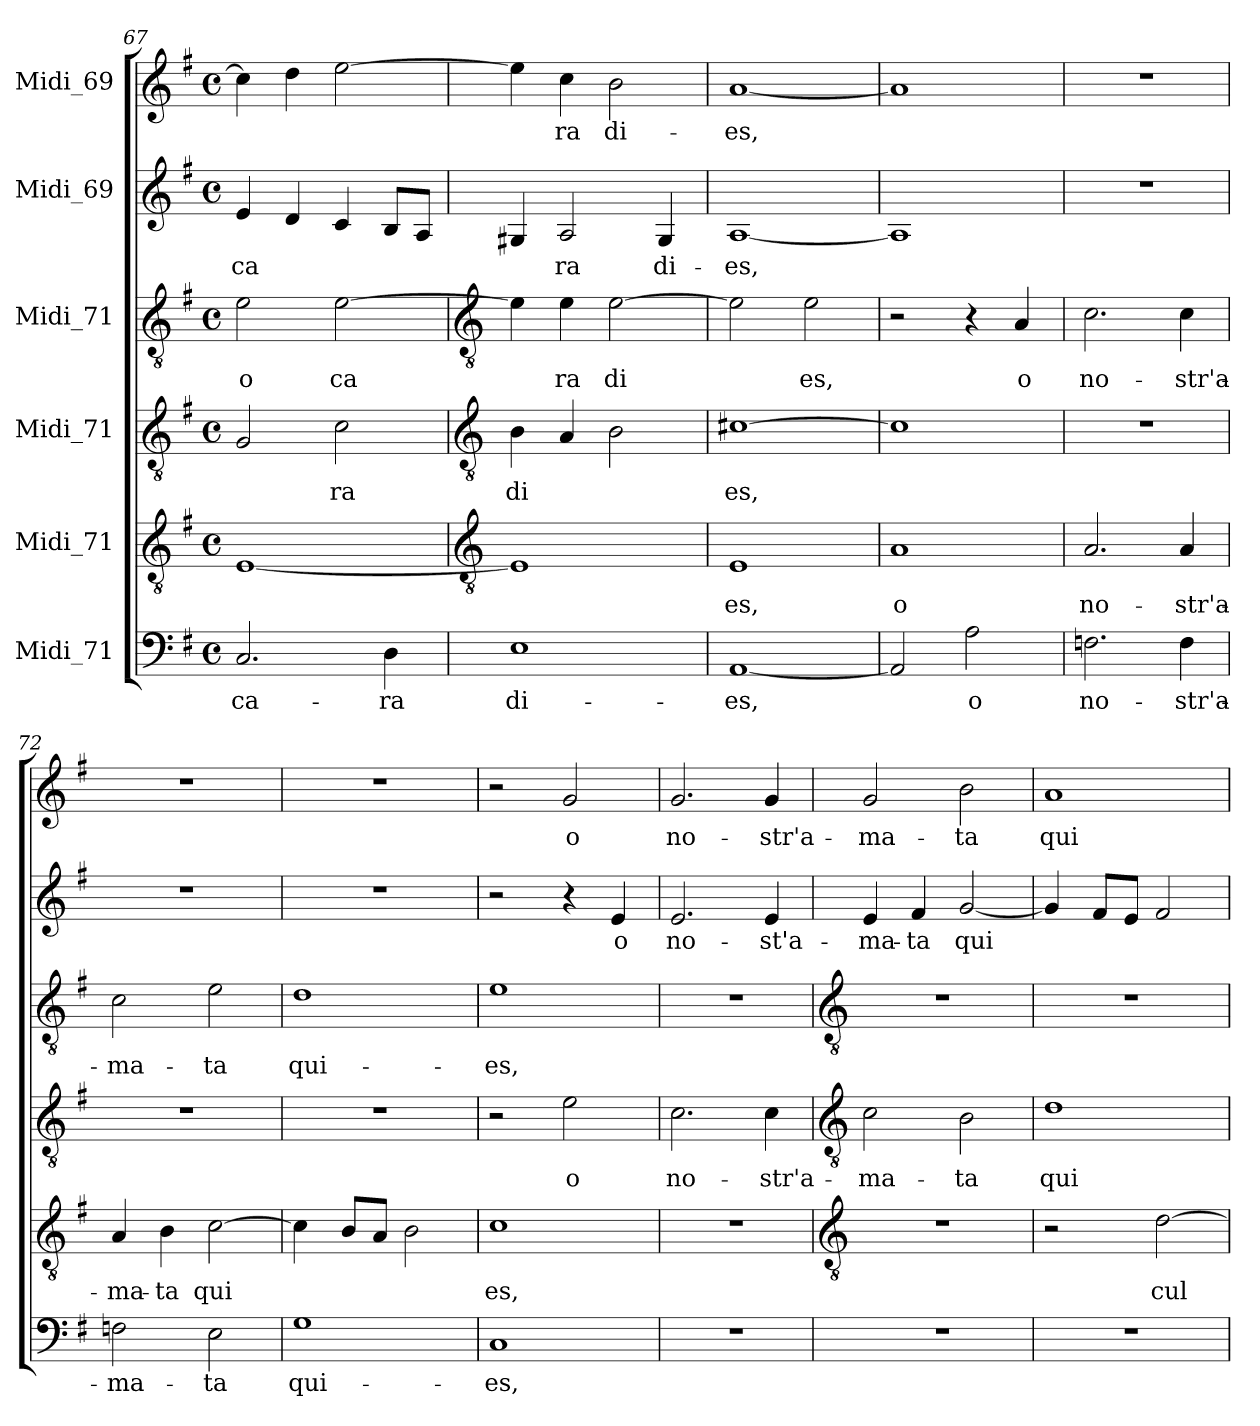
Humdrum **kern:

**kern	**text	**kern	**text	**kern	**text	**kern	**text	**kern	**text	**kern	**text
*part6	*part6	*part5	*part5	*part4	*part4	*part3	*part3	*part2	*part2	*part1	*part1
*staff6	*staff6	*staff5	*staff5	*staff4	*staff4	*staff3	*staff3	*staff2	*staff2	*staff1	*staff1
*I"Midi_71	*	*I"Midi_71	*	*I"Midi_71	*	*I"Midi_71	*	*I"Midi_69	*	*I"Midi_69	*
*clefF4	*	*clefGv2	*	*clefGv2	*	*clefGv2	*	*clefG2	*	*clefG2	*
*k[f#]	*	*k[f#]	*	*k[f#]	*	*k[f#]	*	*k[f#]	*	*k[f#]	*
*G:	*	*G:	*	*G:	*	*G:	*	*G:	*	*G:	*
*M4/4	*	*M4/4	*	*M4/4	*	*M4/4	*	*M4/4	*	*M4/4	*
*met(c)	*	*met(c)	*	*met(c)	*	*met(c)	*	*met(c)	*	*met(c)	*
=67	=67	=67	=67	=67	=67	=67	=67	=67	=67	=67	=67
!	!LO:LY:b	!	!	!	!	!	!LO:LY:b	!	!LO:LY:b	!	!
2.C	ca-	[1E	.	2G	.	2e	o	4e	ca	4cc]	.
.	.	.	.	.	.	.	.	4d	.	4dd	.
!	!	!	!	!	!LO:LY:b	!	!LO:LY:b	!	!	!	!
.	.	.	.	2c	ra	[2e	ca	4c	.	[2ee	.
!	!LO:LY:b	!	!	!	!	!	!	!	!	!	!
4D	-ra	.	.	.	.	.	.	8BL	.	.	.
.	.	.	.	.	.	.	.	8AJ	.	.	.
!!LO:LB:g=z
=68	=68	=68	=68	=68	=68	=68	=68	=68	=68	=68	=68
*	*	*clefGv2	*	*clefGv2	*	*clefGv2	*	*	*	*	*
!	!LO:LY:b	!	!	!	!LO:LY:b	!	!	!	!	!	!
1E	di-	1E]	.	4B	di	4e]	.	4G#X	.	4ee]	.
!	!	!	!	!	!	!	!LO:LY:b	!	!LO:LY:b	!	!LO:LY:b
.	.	.	.	4A	.	4e	ra	2A	ra	4cc	ra
!	!	!	!	!	!	!	!LO:LY:b	!	!	!	!LO:LY:b
.	.	.	.	2B	.	[2e	di	.	.	2b	di-
!	!	!	!	!	!	!	!	!	!LO:LY:b	!	!
.	.	.	.	.	.	.	.	4G#	di-	.	.
=69	=69	=69	=69	=69	=69	=69	=69	=69	=69	=69	=69
!	!LO:LY:b	!	!LO:LY:b	!	!LO:LY:b	!	!	!	!LO:LY:b	!	!LO:LY:b
[1AA	-es,	1E	es,	[1c#X	es,	2e]	.	[1A	-es,	[1a	-es,
!	!	!	!	!	!	!	!LO:LY:b	!	!	!	!
.	.	.	.	.	.	2e	es,	.	.	.	.
=70	=70	=70	=70	=70	=70	=70	=70	=70	=70	=70	=70
!	!	!	!LO:LY:b	!	!	!	!	!	!	!	!
2AA]	.	1A	o	1c#]	.	2r	.	1A]	.	1a]	.
!	!LO:LY:b	!	!	!	!	!	!	!	!	!	!
2A	o	.	.	.	.	4r	.	.	.	.	.
!	!	!	!	!	!	!	!LO:LY:b	!	!	!	!
.	.	.	.	.	.	4A	o	.	.	.	.
=71	=71	=71	=71	=71	=71	=71	=71	=71	=71	=71	=71
!	!LO:LY:b	!	!LO:LY:b	!	!	!	!LO:LY:b	!	!	!	!
2.Fn	no-	2.A	no-	1r	.	2.c	no-	1r	.	1r	.
!	!LO:LY:b	!	!LO:LY:b	!	!	!	!LO:LY:b	!	!	!	!
4F	-str'a-	4A	-str'a-	.	.	4c	-str'a-	.	.	.	.
=72	=72	=72	=72	=72	=72	=72	=72	=72	=72	=72	=72
!	!LO:LY:b	!	!LO:LY:b	!	!	!	!LO:LY:b	!	!	!	!
2Fn	-ma-	4A	-ma-	1r	.	2c	-ma-	1r	.	1r	.
!	!	!	!LO:LY:b	!	!	!	!	!	!	!	!
.	.	4B	-ta	.	.	.	.	.	.	.	.
!	!LO:LY:b	!	!LO:LY:b	!	!	!	!LO:LY:b	!	!	!	!
2E	-ta	[2c	qui	.	.	2e	-ta	.	.	.	.
=73	=73	=73	=73	=73	=73	=73	=73	=73	=73	=73	=73
!	!LO:LY:b	!	!	!	!	!	!LO:LY:b	!	!	!	!
1G	qui-	4c]	.	1r	.	1d	qui-	1r	.	1r	.
.	.	8BL	.	.	.	.	.	.	.	.	.
.	.	8AJ	.	.	.	.	.	.	.	.	.
.	.	2B	.	.	.	.	.	.	.	.	.
=74	=74	=74	=74	=74	=74	=74	=74	=74	=74	=74	=74
!	!LO:LY:b	!	!LO:LY:b	!	!	!	!LO:LY:b	!	!	!	!
1C	-es,	1c	es,	2r	.	1e	-es,	2r	.	2r	.
!	!	!	!	!	!LO:LY:b	!	!	!	!	!	!LO:LY:b
.	.	.	.	2e	o	.	.	4r	.	2g	o
!	!	!	!	!	!	!	!	!	!LO:LY:b	!	!
.	.	.	.	.	.	.	.	4e	o	.	.
=75	=75	=75	=75	=75	=75	=75	=75	=75	=75	=75	=75
!	!	!	!	!	!LO:LY:b	!	!	!	!LO:LY:b	!	!LO:LY:b
1r	.	1r	.	2.c	no-	1r	.	2.e	no-	2.g	no-
!	!	!	!	!	!LO:LY:b	!	!	!	!LO:LY:b	!	!LO:LY:b
.	.	.	.	4c	-str'a-	.	.	4e	-st'a-	4g	-str'a-
!!LO:LB:g=z
=76	=76	=76	=76	=76	=76	=76	=76	=76	=76	=76	=76
*	*	*clefGv2	*	*clefGv2	*	*clefGv2	*	*	*	*	*
!	!	!	!	!	!LO:LY:b	!	!	!	!LO:LY:b	!	!LO:LY:b
1r	.	1r	.	2c	-ma-	1r	.	4e	-ma-	2g	-ma-
!	!	!	!	!	!	!	!	!	!LO:LY:b	!	!
.	.	.	.	.	.	.	.	4f#	-ta	.	.
!	!	!	!	!	!LO:LY:b	!	!	!	!LO:LY:b	!	!LO:LY:b
.	.	.	.	2B	-ta	.	.	[2g	qui	2b	-ta
=77	=77	=77	=77	=77	=77	=77	=77	=77	=77	=77	=77
!	!	!	!	!	!LO:LY:b	!	!	!	!	!	!LO:LY:b
1r	.	2r	.	1d	qui-	1r	.	4g]	.	1a	qui-
.	.	.	.	.	.	.	.	8f#L	.	.	.
.	.	.	.	.	.	.	.	8eJ	.	.	.
!	!	!	!LO:LY:b	!	!	!	!	!	!	!	!
.	.	[2d	cul	.	.	.	.	2f#	.	.	.
=	=	=	=	=	=	=	=	=	=	=	=
*-	*-	*-	*-	*-	*-	*-	*-	*-	*-	*-	*-
